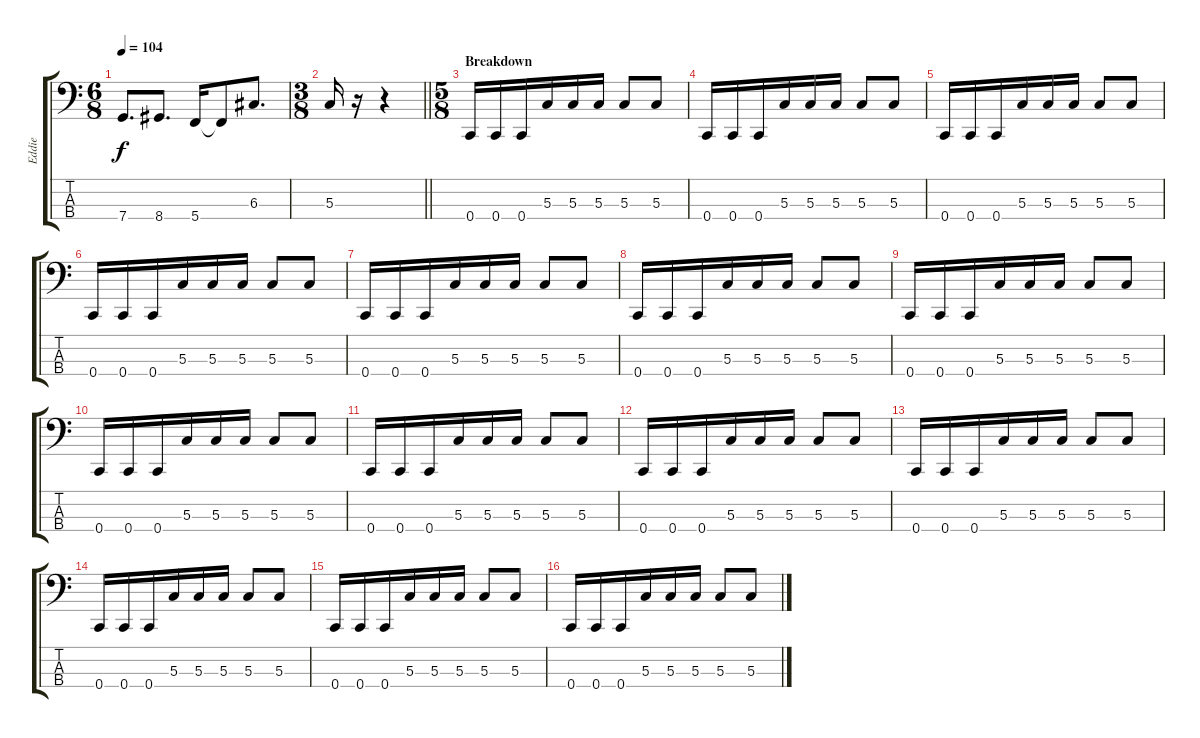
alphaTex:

\track ("Eddie" "Eddie") {instrument electricbasspick}
\staff {score tabs}
\tuning (F2 C2 G1 C1) {hide}
\ts (6 8)
\tempo 104
\clef f4
\ks c
7.4.8{d dy f} 8.4.8{d} 5.4.16 5.4{t}.8 6.3.8{d} |
\ts (3 8)
\barLineRight lightlight
5.3.16 r.16 r.4 |
\ts (5 8)
\section ("" "Breakdown")
0.4.16 0.4.16 0.4.16 5.3.16 5.3.16 5.3.16 5.3.8 5.3.8 |
0.4.16 0.4.16 0.4.16 5.3.16 5.3.16 5.3.16 5.3.8 5.3.8 |
0.4.16 0.4.16 0.4.16 5.3.16 5.3.16 5.3.16 5.3.8 5.3.8 |
0.4.16 0.4.16 0.4.16 5.3.16 5.3.16 5.3.16 5.3.8 5.3.8 |
0.4.16 0.4.16 0.4.16 5.3.16 5.3.16 5.3.16 5.3.8 5.3.8 |
0.4.16 0.4.16 0.4.16 5.3.16 5.3.16 5.3.16 5.3.8 5.3.8 |
0.4.16 0.4.16 0.4.16 5.3.16 5.3.16 5.3.16 5.3.8 5.3.8 |
0.4.16 0.4.16 0.4.16 5.3.16 5.3.16 5.3.16 5.3.8 5.3.8 |
0.4.16 0.4.16 0.4.16 5.3.16 5.3.16 5.3.16 5.3.8 5.3.8 |
0.4.16 0.4.16 0.4.16 5.3.16 5.3.16 5.3.16 5.3.8 5.3.8 |
0.4.16 0.4.16 0.4.16 5.3.16 5.3.16 5.3.16 5.3.8 5.3.8 |
0.4.16 0.4.16 0.4.16 5.3.16 5.3.16 5.3.16 5.3.8 5.3.8 |
0.4.16 0.4.16 0.4.16 5.3.16 5.3.16 5.3.16 5.3.8 5.3.8 |
0.4.16 0.4.16 0.4.16 5.3.16 5.3.16 5.3.16 5.3.8 5.3.8
